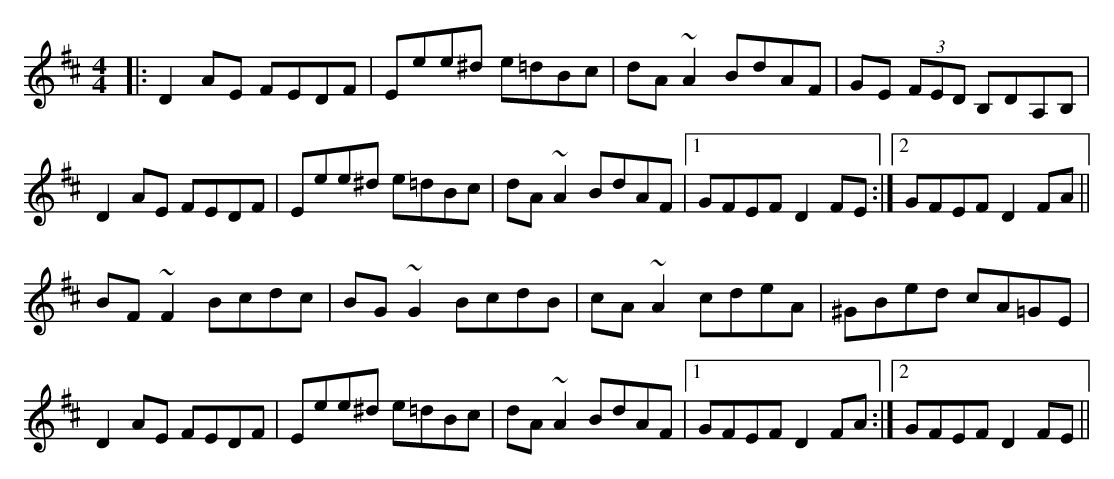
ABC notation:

X:1
M:4/4
K:D
|:D2 AE FEDF|Eee^d e=dBc|dA~A2 BdAF|GE (3FED B,DA,B,|
D2 AE FEDF|Eee^d e=dBc|dA~A2 BdAF|1 GFEF D2 FE:|2 GFEF D2 FA||
BF~F2 Bcdc|BG~G2 BcdB|cA~A2 cdeA|^GBed cA=GE|
D2 AE FEDF|Eee^d e=dBc|dA~A2 BdAF|1 GFEF D2 FA:|2 GFEF D2 FE||
